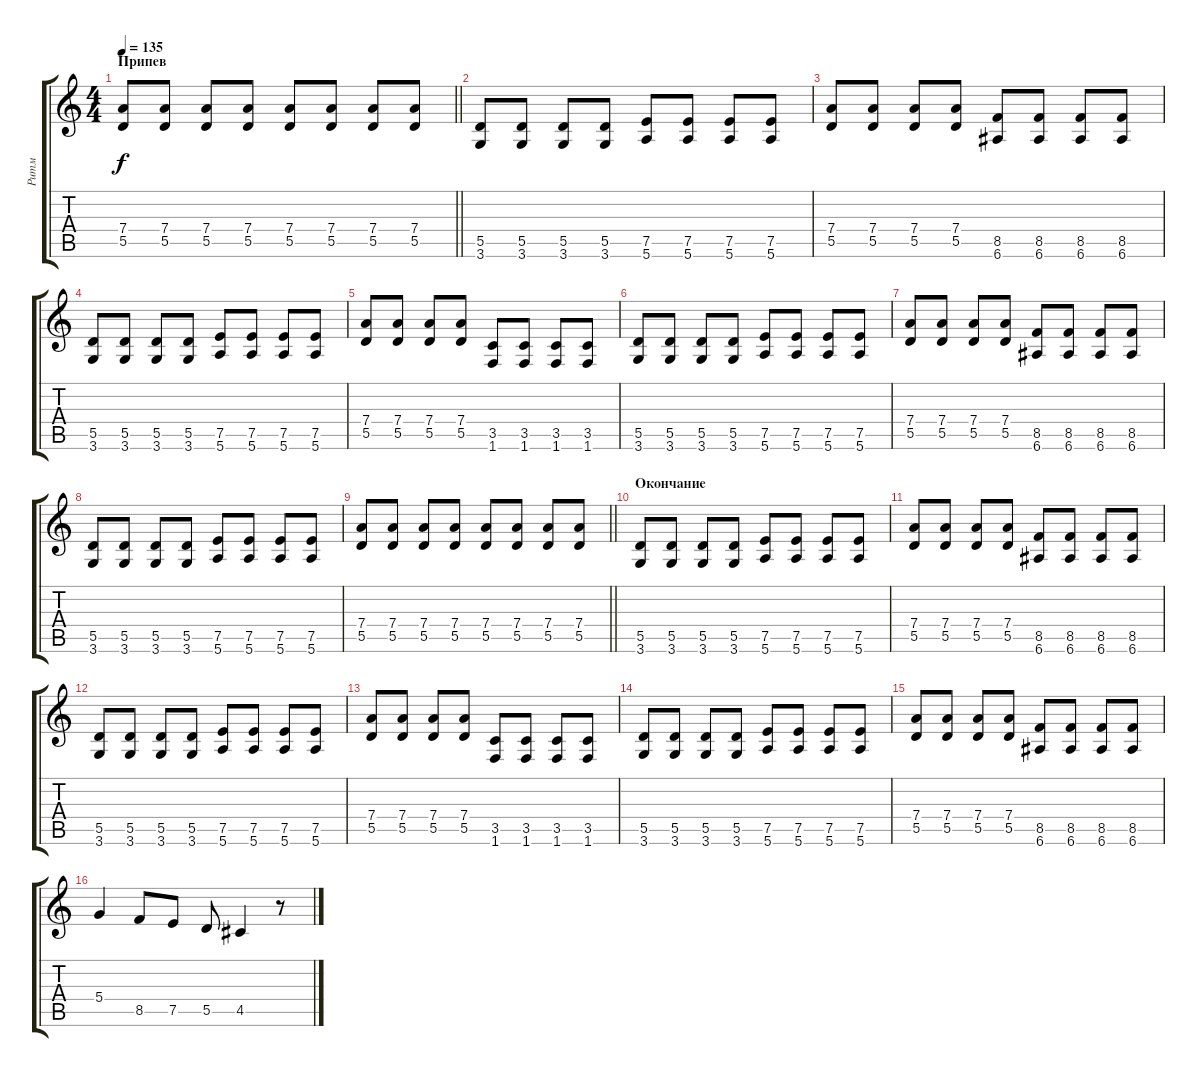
\track ("Ритм" "Ритм") {instrument distortionguitar}
\staff {score tabs}
\tuning (E4 B3 G3 D3 A2 E2) {hide}
\ts (4 4)
\section ("" "Припев")
\tempo 135
\clef g2
\barLineRight lightlight
\ks c
(7.4 5.5).8{dy f} (7.4 5.5).8 (7.4 5.5).8 (7.4 5.5).8 (7.4 5.5).8 (7.4 5.5).8 (7.4 5.5).8 (7.4 5.5).8 |
(5.5 3.6).8 (5.5 3.6).8 (5.5 3.6).8 (5.5 3.6).8 (7.5 5.6).8 (7.5 5.6).8 (7.5 5.6).8 (7.5 5.6).8 |
(7.4 5.5).8 (7.4 5.5).8 (7.4 5.5).8 (7.4 5.5).8 (8.5 6.6).8 (8.5 6.6).8 (8.5 6.6).8 (8.5 6.6).8 |
(5.5 3.6).8 (5.5 3.6).8 (5.5 3.6).8 (5.5 3.6).8 (7.5 5.6).8 (7.5 5.6).8 (7.5 5.6).8 (7.5 5.6).8 |
(7.4 5.5).8 (7.4 5.5).8 (7.4 5.5).8 (7.4 5.5).8 (3.5 1.6).8 (3.5 1.6).8 (3.5 1.6).8 (3.5 1.6).8 |
(5.5 3.6).8 (5.5 3.6).8 (5.5 3.6).8 (5.5 3.6).8 (7.5 5.6).8 (7.5 5.6).8 (7.5 5.6).8 (7.5 5.6).8 |
(7.4 5.5).8 (7.4 5.5).8 (7.4 5.5).8 (7.4 5.5).8 (8.5 6.6).8 (8.5 6.6).8 (8.5 6.6).8 (8.5 6.6).8 |
(5.5 3.6).8 (5.5 3.6).8 (5.5 3.6).8 (5.5 3.6).8 (7.5 5.6).8 (7.5 5.6).8 (7.5 5.6).8 (7.5 5.6).8 |
\barLineRight lightlight
(7.4 5.5).8 (7.4 5.5).8 (7.4 5.5).8 (7.4 5.5).8 (7.4 5.5).8 (7.4 5.5).8 (7.4 5.5).8 (7.4 5.5).8 |
\section ("" "Окончание")
(5.5 3.6).8 (5.5 3.6).8 (5.5 3.6).8 (5.5 3.6).8 (7.5 5.6).8 (7.5 5.6).8 (7.5 5.6).8 (7.5 5.6).8 |
(7.4 5.5).8 (7.4 5.5).8 (7.4 5.5).8 (7.4 5.5).8 (8.5 6.6).8 (8.5 6.6).8 (8.5 6.6).8 (8.5 6.6).8 |
(5.5 3.6).8 (5.5 3.6).8 (5.5 3.6).8 (5.5 3.6).8 (7.5 5.6).8 (7.5 5.6).8 (7.5 5.6).8 (7.5 5.6).8 |
(7.4 5.5).8 (7.4 5.5).8 (7.4 5.5).8 (7.4 5.5).8 (3.5 1.6).8 (3.5 1.6).8 (3.5 1.6).8 (3.5 1.6).8 |
(5.5 3.6).8 (5.5 3.6).8 (5.5 3.6).8 (5.5 3.6).8 (7.5 5.6).8 (7.5 5.6).8 (7.5 5.6).8 (7.5 5.6).8 |
(7.4 5.5).8 (7.4 5.5).8 (7.4 5.5).8 (7.4 5.5).8 (8.5 6.6).8 (8.5 6.6).8 (8.5 6.6).8 (8.5 6.6).8 |
5.4.4 8.5.8 7.5.8 5.5.8 4.5.4 r.8
